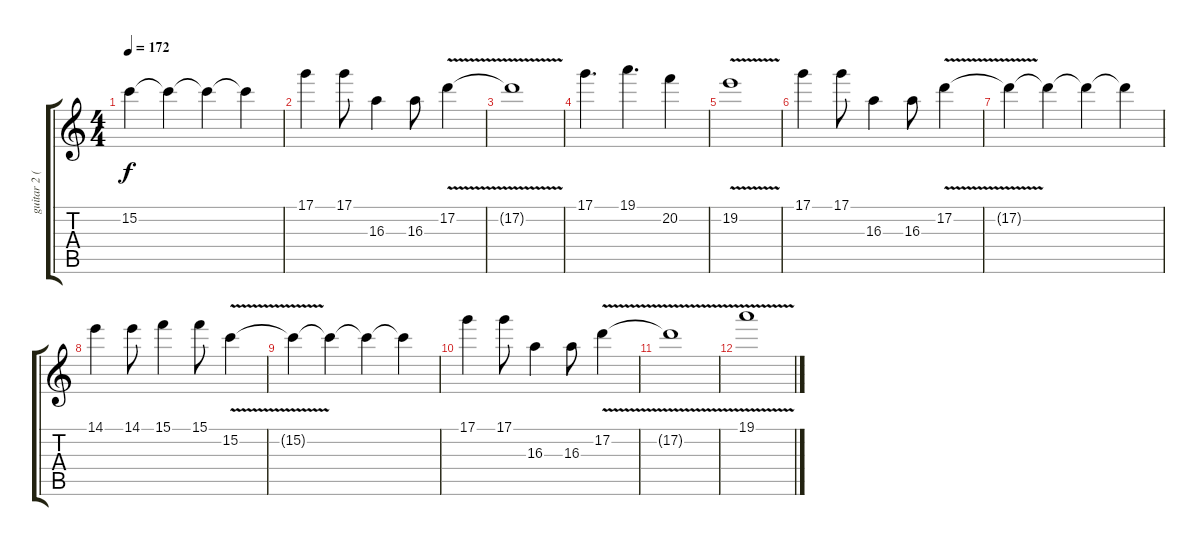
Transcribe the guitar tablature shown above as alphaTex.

\track ("guitar 2 (lead)" "guitar 2 (") {instrument overdrivenguitar}
\staff {score tabs}
\tuning (D4 A3 F3 C3 G2 D2) {hide}
\ts (4 4)
\tempo 172
\clef g2
\ks c
15.2{t}.4{dy f} 15.2{t}.4 15.2{t}.4 15.2{t}.4 |
17.1.4 17.1.8 16.3.4 16.3.8 17.2{v}.4 |
17.2{t}.1 |
17.1.4{d} 19.1.4{d} 20.2.4 |
19.2{v}.1 |
17.1.4 17.1.8 16.3.4 16.3.8 17.2{v}.4 |
17.2{t}.4 17.2{t}.4 17.2{t}.4 17.2{t}.4 |
14.1.4 14.1.8 15.1.4 15.1.8 15.2{v}.4 |
15.2{t}.4 15.2{t}.4 15.2{t}.4 15.2{t}.4 |
17.1.4 17.1.8 16.3.4 16.3.8 17.2{v}.4 |
17.2{t}.1 |
19.1{v}.1
